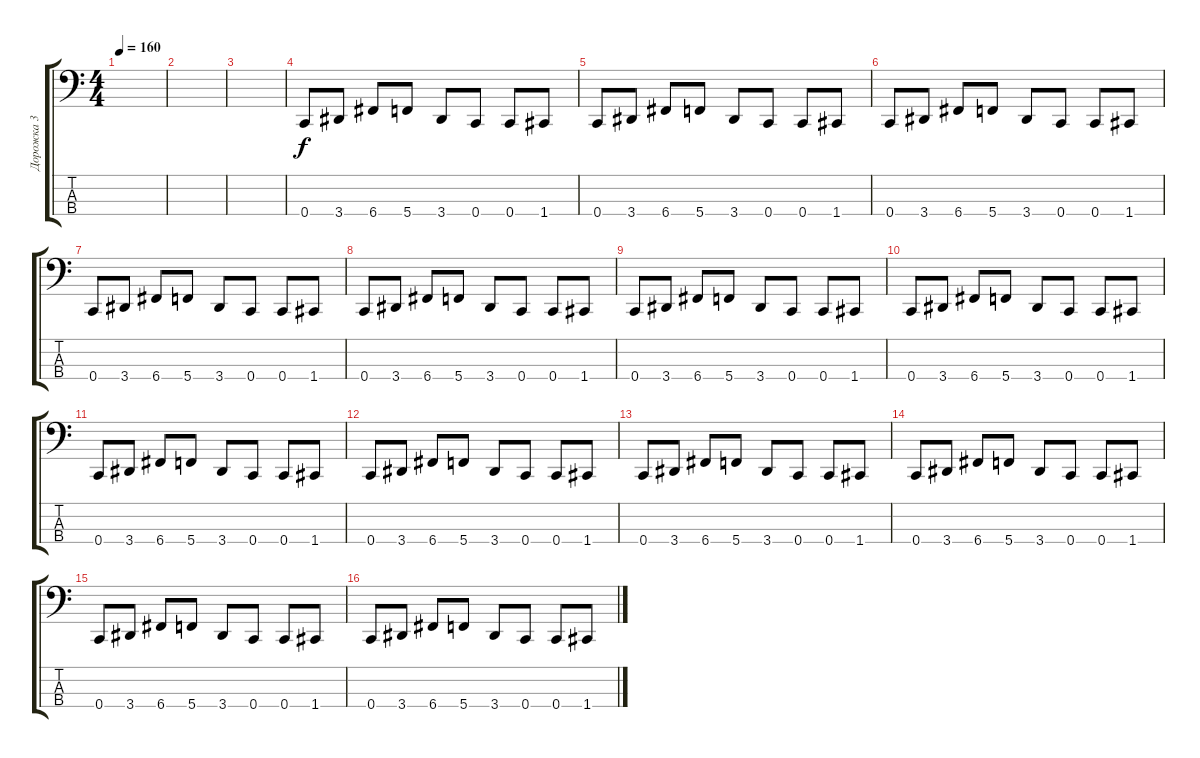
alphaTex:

\track ("Дорожка 3" "Дорожка 3") {instrument electricbasspick}
\staff {score tabs}
\tuning (F2 C2 G1 C1) {hide}
\ts (4 4)
\tempo 160
\clef f4
\ks c
|
|
|
0.4.8 3.4.8 6.4.8 5.4.8 3.4.8 0.4.8 0.4.8 1.4.8 |
0.4.8 3.4.8 6.4.8 5.4.8 3.4.8 0.4.8 0.4.8 1.4.8 |
0.4.8 3.4.8 6.4.8 5.4.8 3.4.8 0.4.8 0.4.8 1.4.8 |
0.4.8 3.4.8 6.4.8 5.4.8 3.4.8 0.4.8 0.4.8 1.4.8 |
0.4.8 3.4.8 6.4.8 5.4.8 3.4.8 0.4.8 0.4.8 1.4.8 |
0.4.8 3.4.8 6.4.8 5.4.8 3.4.8 0.4.8 0.4.8 1.4.8 |
0.4.8 3.4.8 6.4.8 5.4.8 3.4.8 0.4.8 0.4.8 1.4.8 |
0.4.8 3.4.8 6.4.8 5.4.8 3.4.8 0.4.8 0.4.8 1.4.8 |
0.4.8 3.4.8 6.4.8 5.4.8 3.4.8 0.4.8 0.4.8 1.4.8 |
0.4.8 3.4.8 6.4.8 5.4.8 3.4.8 0.4.8 0.4.8 1.4.8 |
0.4.8 3.4.8 6.4.8 5.4.8 3.4.8 0.4.8 0.4.8 1.4.8 |
0.4.8 3.4.8 6.4.8 5.4.8 3.4.8 0.4.8 0.4.8 1.4.8 |
0.4.8 3.4.8 6.4.8 5.4.8 3.4.8 0.4.8 0.4.8 1.4.8
